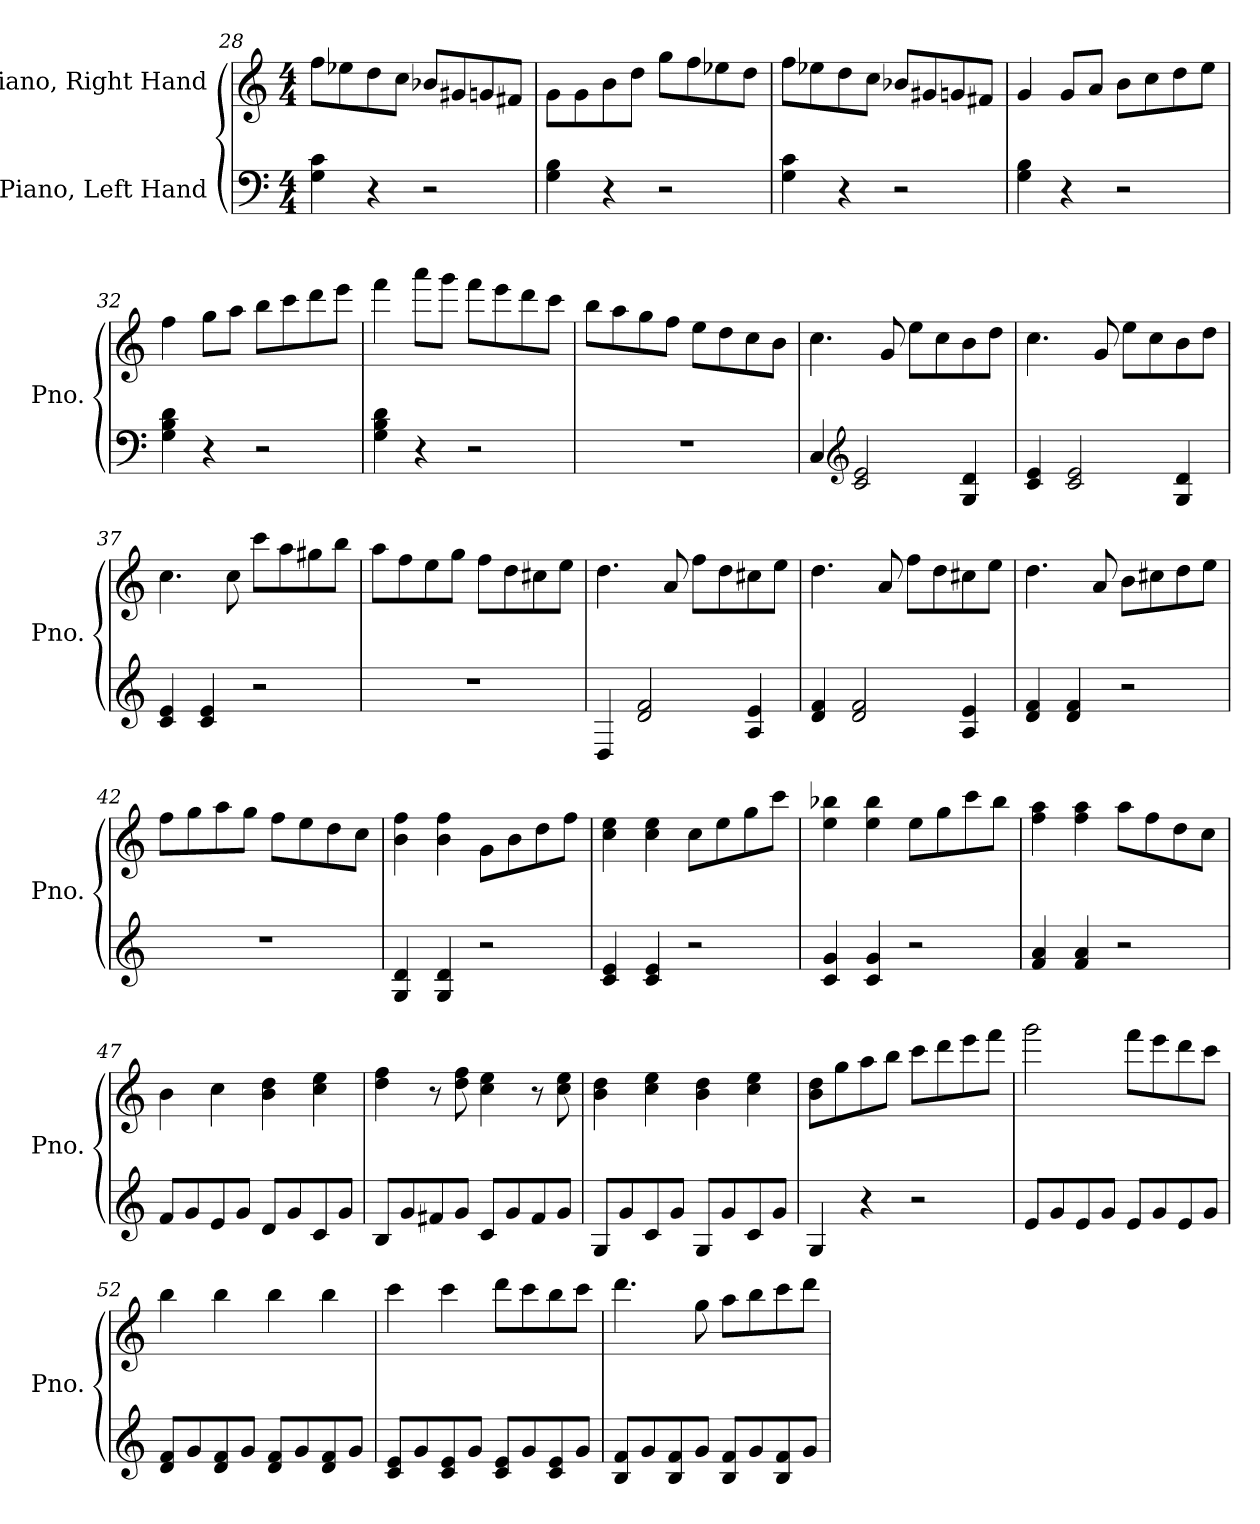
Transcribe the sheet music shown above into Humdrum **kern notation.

**kern	**kern
*part2	*part1
*staff2	*staff1
*I"Piano, Left Hand	*I"Piano, Right Hand
*I'Pno.	*I'Pno.
*clefF4	*clefG2
*k[]	*k[]
*M4/4	*M4/4
=28	=28
4G\ 4c\	8ff\L
.	8ee-X\
4r	8dd\
.	8cc\J
2r	8b-X/L
.	8g#X/
.	8gn/
.	8f#X/J
=29	=29
4G\ 4B\	8g\L
.	8g\
4r	8b\
.	8dd\J
2r	8gg\L
.	8ff\
.	8ee-X\
.	8dd\J
=30	=30
4G\ 4c\	8ff\L
.	8ee-X\
4r	8dd\
.	8cc\J
2r	8b-X/L
.	8g#X/
.	8gn/
.	8f#X/J
!!LO:LB:g=z
=31	=31
4G\ 4B\	4g/
4r	8g/L
.	8a/J
2r	8b\L
.	8cc\
.	8dd\
.	8ee\J
=32	=32
4G\ 4B\ 4d\	4ff\
4r	8gg\L
.	8aa\J
2r	8bb\L
.	8ccc\
.	8ddd\
.	8eee\J
=33	=33
4G\ 4B\ 4d\	4fff\
4r	8aaa\L
.	8ggg\J
2r	8fff\L
.	8eee\
.	8ddd\
.	8ccc\J
=34	=34
1r	8bb\L
.	8aa\
.	8gg\
.	8ff\J
.	8ee\L
.	8dd\
.	8cc\
.	8b\J
!!LO:LB:g=z
=35	=35
4C/	4.cc\
*clefG2	*
2c/ 2e/	.
.	8g/
.	8ee\L
.	8cc\
4G/ 4d/	8b\
.	8dd\J
=36	=36
4c/ 4e/	4.cc\
2c/ 2e/	.
.	8g/
.	8ee\L
.	8cc\
4G/ 4d/	8b\
.	8dd\J
=37	=37
4c/ 4e/	4.cc\
4c/ 4e/	.
.	8cc\
2r	8ccc\L
.	8aa\
.	8gg#X\
.	8bb\J
=38	=38
1r	8aa\L
.	8ff\
.	8ee\
.	8gg\J
.	8ff\L
.	8dd\
.	8cc#X\
.	8ee\J
=39	=39
4D/	4.dd\
2d/ 2f/	.
.	8a/
.	8ff\L
.	8dd\
4A/ 4e/	8cc#X\
.	8ee\J
!!LO:LB:g=z
=40	=40
4d/ 4f/	4.dd\
2d/ 2f/	.
.	8a/
.	8ff\L
.	8dd\
4A/ 4e/	8cc#X\
.	8ee\J
=41	=41
4d/ 4f/	4.dd\
4d/ 4f/	.
.	8a/
2r	8b\L
.	8cc#X\
.	8dd\
.	8ee\J
=42	=42
1r	8ff\L
.	8gg\
.	8aa\
.	8gg\J
.	8ff\L
.	8ee\
.	8dd\
.	8cc\J
=43	=43
4G/ 4d/	4b\ 4ff\
4G/ 4d/	4b\ 4ff\
2r	8g\L
.	8b\
.	8dd\
.	8ff\J
=44	=44
4c/ 4e/	4cc\ 4ee\
4c/ 4e/	4cc\ 4ee\
2r	8cc\L
.	8ee\
.	8gg\
.	8ccc\J
!!LO:LB:g=z
=45	=45
4c/ 4g/	4ee\ 4bb-X\
4c/ 4g/	4ee\ 4bb-\
2r	8ee\L
.	8gg\
.	8ccc\
.	8bb-\J
=46	=46
4f/ 4a/	4ff\ 4aa\
4f/ 4a/	4ff\ 4aa\
2r	8aa\L
.	8ff\
.	8dd\
.	8cc\J
=47	=47
8f/L	4b\
8g/	.
8e/	4cc\
8g/J	.
8d/L	4b\ 4dd\
8g/	.
8c/	4cc\ 4ee\
8g/J	.
=48	=48
8B/L	4dd\ 4ff\
8g/	.
8f#X/	8r
8g/J	8dd\ 8ff\
8c/L	4cc\ 4ee\
8g/	.
8f#/	8r
8g/J	8cc\ 8ee\
=49	=49
8G/L	4b\ 4dd\
8g/	.
8c/	4cc\ 4ee\
8g/J	.
8G/L	4b\ 4dd\
8g/	.
8c/	4cc\ 4ee\
8g/J	.
!!LO:LB:g=z
=50	=50
4G/	8b\ 8dd\L
.	8gg\
4r	8aa\
.	8bb\J
2r	8ccc\L
.	8ddd\
.	8eee\
.	8fff\J
=51	=51
8e/L	2ggg\
8g/	.
8e/	.
8g/J	.
8e/L	8fff\L
8g/	8eee\
8e/	8ddd\
8g/J	8ccc\J
=52	=52
8d/ 8f/L	4bb\
8g/	.
8d/ 8f/	4bb\
8g/J	.
8d/ 8f/L	4bb\
8g/	.
8d/ 8f/	4bb\
8g/J	.
=53	=53
8c/ 8e/L	4ccc\
8g/	.
8c/ 8e/	4ccc\
8g/J	.
8c/ 8e/L	8ddd\L
8g/	8ccc\
8c/ 8e/	8bb\
8g/J	8ccc\J
!!LO:PB:g=z
=54	=54
8B/ 8f/L	4.ddd\
8g/	.
8B/ 8f/	.
8g/J	8gg\
8B/ 8f/L	8aa\L
8g/	8bb\
8B/ 8f/	8ccc\
8g/J	8ddd\J
=	=
*-	*-
